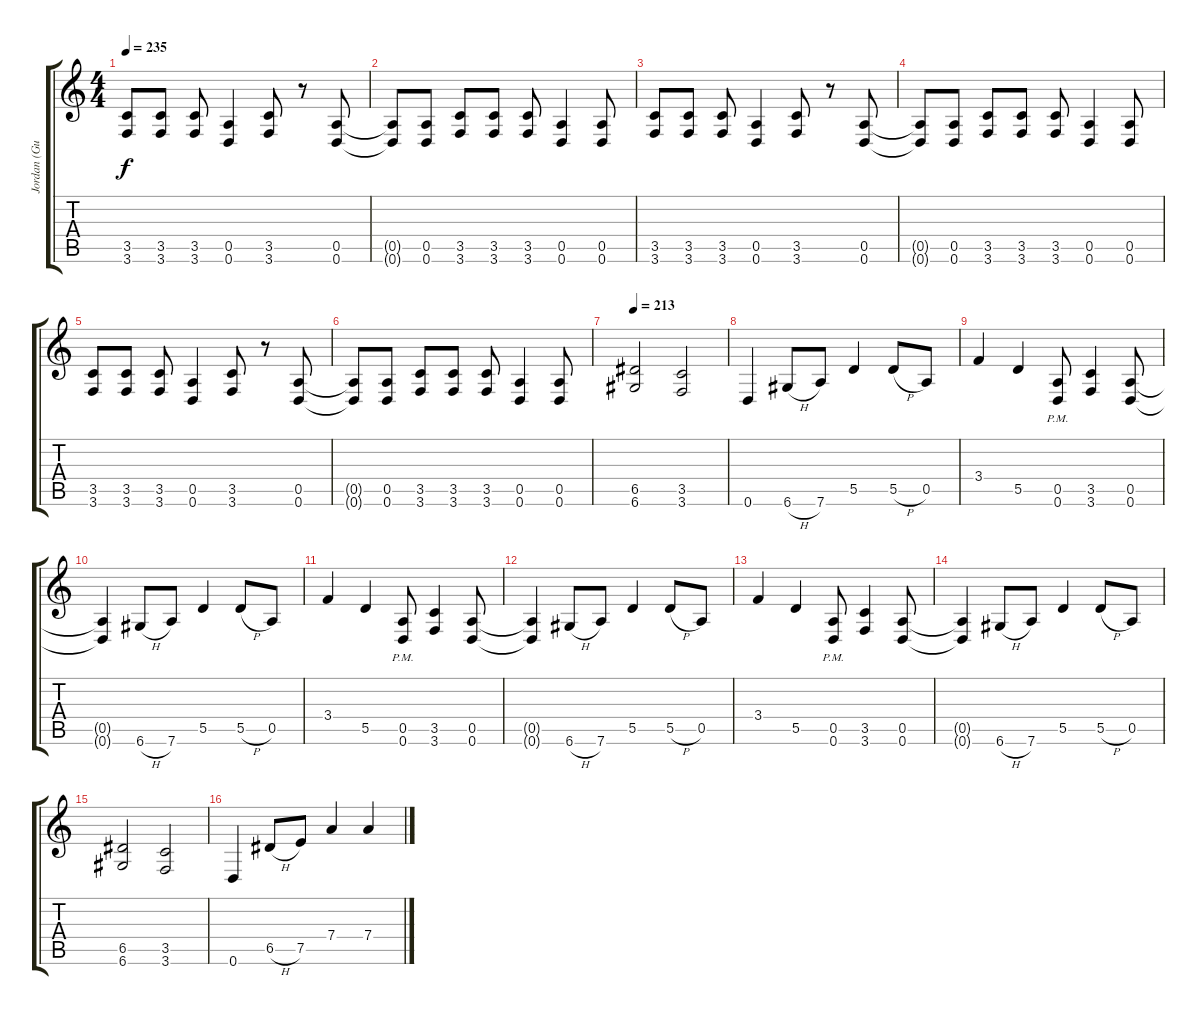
\track ("Jordan (Guitar left)" "Jordan (Gu") {instrument distortionguitar}
\staff {score tabs}
\tuning (E4 B3 G3 D3 A2 D2) {hide}
\ts (4 4)
\tempo 235
\clef g2
\ks c
(3.5 3.6).8{dy f} (3.5 3.6).8 (3.5 3.6).8 (0.5 0.6).4 (3.5 3.6).8 r.8 (0.5 0.6).8 |
(0.5{t} 0.6{t}).8 (0.5 0.6).8 (3.5 3.6).8 (3.5 3.6).8 (3.5 3.6).8 (0.5 0.6).4 (0.5 0.6).8 |
(3.5 3.6).8 (3.5 3.6).8 (3.5 3.6).8 (0.5 0.6).4 (3.5 3.6).8 r.8 (0.5 0.6).8 |
(0.5{t} 0.6{t}).8 (0.5 0.6).8 (3.5 3.6).8 (3.5 3.6).8 (3.5 3.6).8 (0.5 0.6).4 (0.5 0.6).8 |
(3.5 3.6).8 (3.5 3.6).8 (3.5 3.6).8 (0.5 0.6).4 (3.5 3.6).8 r.8 (0.5 0.6).8 |
(0.5{t} 0.6{t}).8 (0.5 0.6).8 (3.5 3.6).8 (3.5 3.6).8 (3.5 3.6).8 (0.5 0.6).4 (0.5 0.6).8 |
\tempo 213
(6.5 6.6).2 (3.5 3.6).2 |
0.6.4 6.6{h}.8 7.6.8 5.5.4 5.5{h}.8 0.5.8 |
3.4.4 5.5.4 (0.5{pm} 0.6{pm}).8 (3.5 3.6).4 (0.5 0.6).8 |
(0.5{t} 0.6{t}).4 6.6{h}.8 7.6.8 5.5.4 5.5{h}.8 0.5.8 |
3.4.4 5.5.4 (0.5{pm} 0.6{pm}).8 (3.5 3.6).4 (0.5 0.6).8 |
(0.5{t} 0.6{t}).4 6.6{h}.8 7.6.8 5.5.4 5.5{h}.8 0.5.8 |
3.4.4 5.5.4 (0.5{pm} 0.6{pm}).8 (3.5 3.6).4 (0.5 0.6).8 |
(0.5{t} 0.6{t}).4 6.6{h}.8 7.6.8 5.5.4 5.5{h}.8 0.5.8 |
(6.5 6.6).2 (3.5 3.6).2 |
0.6.4 6.5{h}.8 7.5.8 7.4.4 7.4.4
